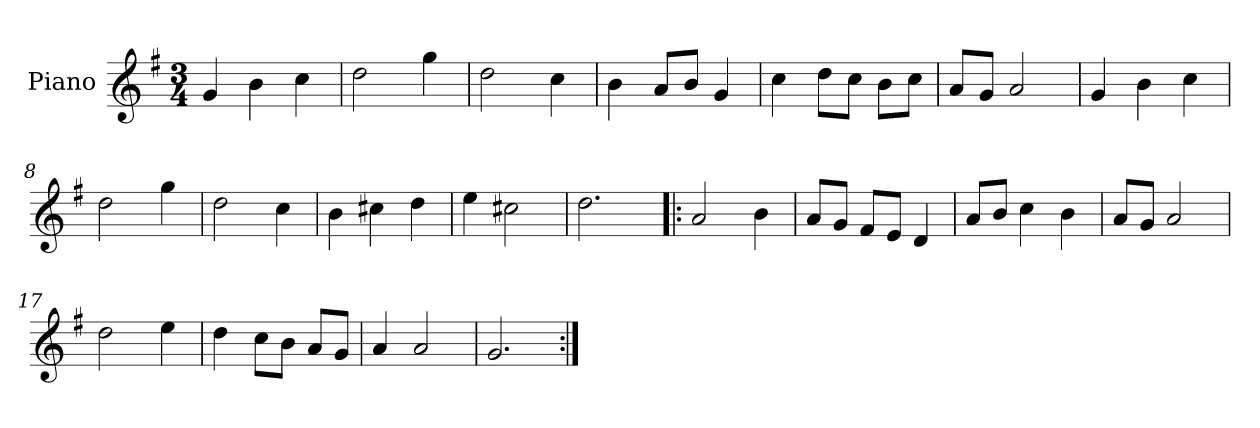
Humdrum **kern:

**kern
*part1
*staff1
*I"Piano
*I'Pno.
*clefG2
*k[f#]
*M3/4
=1
4g/
4b\
4cc\
=2
2dd\
4gg\
=3
2dd\
4cc\
=4
4b\
8a/L
8b/J
4g/
=5
4cc\
8dd\L
8cc\J
8b\L
8cc\J
=6
8a/L
8g/J
2a/
=7
4g/
4b\
4cc\
=8
2dd\
4gg\
=9
2dd\
4cc\
=10
4b\
4cc#X\
4dd\
!!LO:LB:g=z
=11
4ee\
2cc#X\
=12
2.dd\
=13!|:
2a/
4b\
=14
8a/L
8g/J
8f#/L
8e/J
4d/
=15
8a/L
8b/J
4cc\
4b\
=16
8a/L
8g/J
2a/
=17
2dd\
4ee\
=18
4dd\
8cc\L
8b\J
8a/L
8g/J
=19
4a/
2a/
=20
2.g/
=:|!
*-
